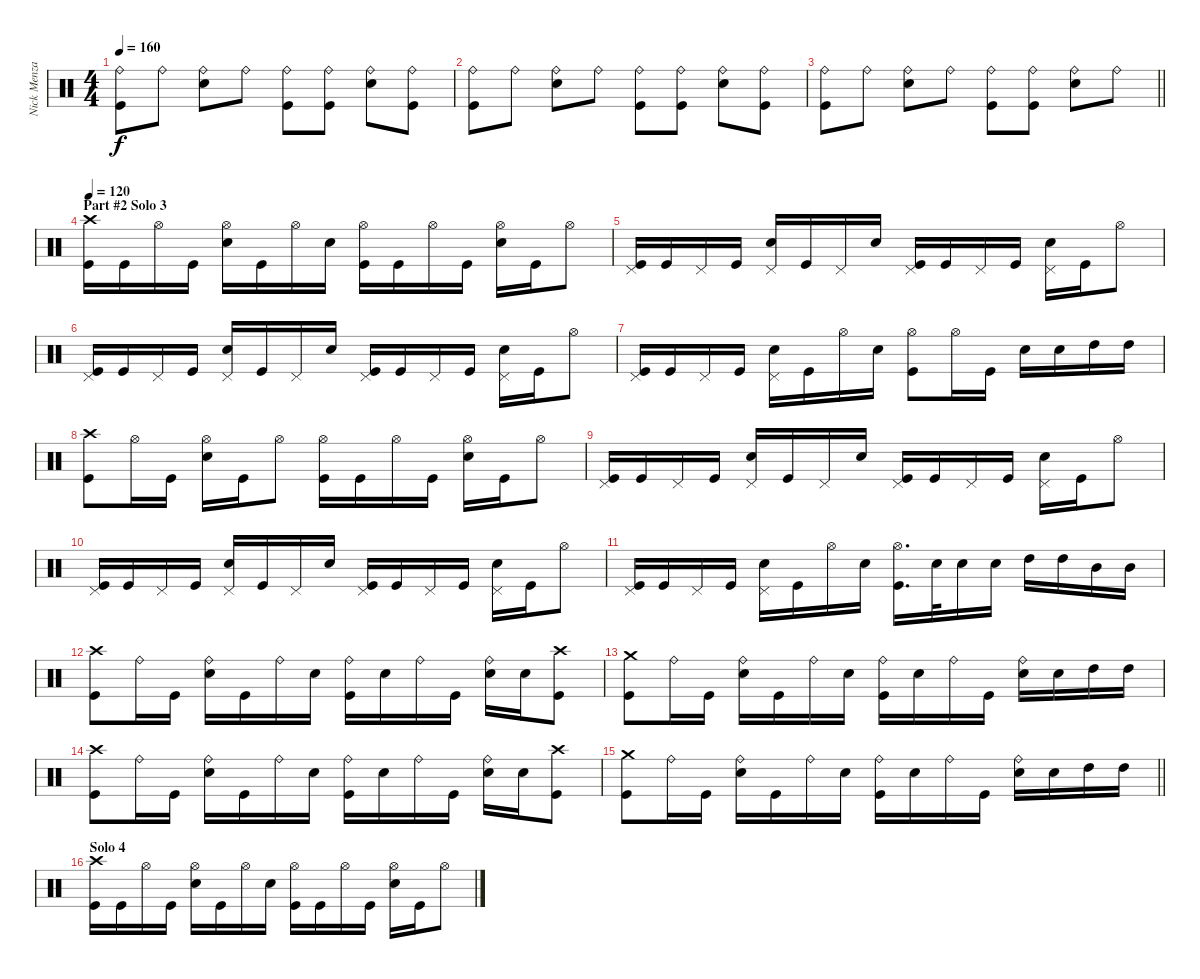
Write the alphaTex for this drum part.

\track ("Nick Menza" "Nick Menza") {instrument percussion}
\staff {score}
\articulation defaults
\ts (4 4)
\tempo 160
\clef neutral
\ks c
("Ride (bell)" "Kick (hit)").8{dy f} "Ride (bell)".8 ("Ride (bell)" "Snare (hit) 2").8 "Ride (bell)".8 ("Ride (bell)" "Kick (hit)").8 ("Ride (bell)" "Kick (hit)").8 ("Ride (bell)" "Snare (hit) 2").8 ("Ride (bell)" "Kick (hit)").8 |
("Ride (bell)" "Kick (hit)").8 "Ride (bell)".8 ("Ride (bell)" "Snare (hit) 2").8 "Ride (bell)".8 ("Ride (bell)" "Kick (hit)").8 ("Ride (bell)" "Kick (hit)").8 ("Ride (bell)" "Snare (hit) 2").8 ("Ride (bell)" "Kick (hit)").8 |
\barLineRight lightlight
("Ride (bell)" "Kick (hit)").8 "Ride (bell)".8 ("Ride (bell)" "Snare (hit) 2").8 "Ride (bell)".8 ("Ride (bell)" "Kick (hit)").8 ("Ride (bell)" "Kick (hit)").8 ("Ride (bell)" "Snare (hit) 2").8 "Ride (bell)".8 |
\section ("" "Part #2 Solo 3")
\tempo 120
("Crash high (hit)" "Kick (hit)").16 "Kick (hit)".16 "Hi-Hat (open)".16 "Kick (hit)".16 ("Hi-Hat (open)" "Snare (hit) 2").16 "Kick (hit)".16 "Hi-Hat (open)".16 "Snare (hit) 2".16 ("Hi-Hat (open)" "Kick (hit)").16 "Kick (hit)".16 "Hi-Hat (open)".16 "Kick (hit)".16 ("Hi-Hat (open)" "Snare (hit) 2").16 "Kick (hit)".16 "Hi-Hat (open)".8 |
("Pedal Hi-Hat (hit)" "Kick (hit)").16 "Kick (hit)".16 "Pedal Hi-Hat (hit)".16 "Kick (hit)".16 ("Pedal Hi-Hat (hit)" "Snare (hit) 2").16 "Kick (hit)".16 "Pedal Hi-Hat (hit)".16 "Snare (hit) 2".16 ("Pedal Hi-Hat (hit)" "Kick (hit)").16 "Kick (hit)".16 "Pedal Hi-Hat (hit)".16 "Kick (hit)".16 ("Pedal Hi-Hat (hit)" "Snare (hit) 2").16 "Kick (hit)".16 "Hi-Hat (open)".8 |
("Pedal Hi-Hat (hit)" "Kick (hit)").16 "Kick (hit)".16 "Pedal Hi-Hat (hit)".16 "Kick (hit)".16 ("Pedal Hi-Hat (hit)" "Snare (hit) 2").16 "Kick (hit)".16 "Pedal Hi-Hat (hit)".16 "Snare (hit) 2".16 ("Pedal Hi-Hat (hit)" "Kick (hit)").16 "Kick (hit)".16 "Pedal Hi-Hat (hit)".16 "Kick (hit)".16 ("Pedal Hi-Hat (hit)" "Snare (hit) 2").16 "Kick (hit)".16 "Hi-Hat (open)".8 |
("Pedal Hi-Hat (hit)" "Kick (hit)").16 "Kick (hit)".16 "Pedal Hi-Hat (hit)".16 "Kick (hit)".16 ("Pedal Hi-Hat (hit)" "Snare (hit) 2").16 "Kick (hit)".16 "Hi-Hat (open)".16 "Snare (hit) 2".16 ("Hi-Hat (open)" "Kick (hit)").8 "Hi-Hat (open)".16 "Kick (hit)".16 "Snare (hit) 2".16 "Snare (hit) 2".16 "High Tom (hit)".16 "High Tom (hit)".16 |
("Crash high (hit)" "Kick (hit)").8 "Hi-Hat (open)".16 "Kick (hit)".16 ("Hi-Hat (open)" "Snare (hit) 2").16 "Kick (hit)".16 "Hi-Hat (open)".8 ("Hi-Hat (open)" "Kick (hit)").16 "Kick (hit)".16 "Hi-Hat (open)".16 "Kick (hit)".16 ("Hi-Hat (open)" "Snare (hit) 2").16 "Kick (hit)".16 "Hi-Hat (open)".8 |
("Pedal Hi-Hat (hit)" "Kick (hit)").16 "Kick (hit)".16 "Pedal Hi-Hat (hit)".16 "Kick (hit)".16 ("Pedal Hi-Hat (hit)" "Snare (hit) 2").16 "Kick (hit)".16 "Pedal Hi-Hat (hit)".16 "Snare (hit) 2".16 ("Pedal Hi-Hat (hit)" "Kick (hit)").16 "Kick (hit)".16 "Pedal Hi-Hat (hit)".16 "Kick (hit)".16 ("Pedal Hi-Hat (hit)" "Snare (hit) 2").16 "Kick (hit)".16 "Hi-Hat (open)".8 |
("Pedal Hi-Hat (hit)" "Kick (hit)").16 "Kick (hit)".16 "Pedal Hi-Hat (hit)".16 "Kick (hit)".16 ("Pedal Hi-Hat (hit)" "Snare (hit) 2").16 "Kick (hit)".16 "Pedal Hi-Hat (hit)".16 "Snare (hit) 2".16 ("Pedal Hi-Hat (hit)" "Kick (hit)").16 "Kick (hit)".16 "Pedal Hi-Hat (hit)".16 "Kick (hit)".16 ("Pedal Hi-Hat (hit)" "Snare (hit) 2").16 "Kick (hit)".16 "Hi-Hat (open)".8 |
("Pedal Hi-Hat (hit)" "Kick (hit)").16 "Kick (hit)".16 "Pedal Hi-Hat (hit)".16 "Kick (hit)".16 ("Pedal Hi-Hat (hit)" "Snare (hit) 2").16 "Kick (hit)".16 "Hi-Hat (open)".16 "Snare (hit) 2".16 ("Hi-Hat (open)" "Kick (hit)").16{d} "Snare (hit) 2".32 "Snare (hit) 2".16 "Snare (hit) 2".16 "High Tom (hit)".16 "High Tom (hit)".16 "Mid Tom (hit)".16 "Mid Tom (hit)".16 |
("Crash high (hit)" "Kick (hit)").8 "Ride (bell)".16 "Kick (hit)".16 ("Ride (bell)" "Snare (hit) 2").16 "Kick (hit)".16 "Ride (bell)".16 "Snare (hit) 2".16 ("Ride (bell)" "Kick (hit)").16 "Snare (hit) 2".16 "Ride (bell)".16 "Kick (hit)".16 ("Ride (bell)" "Snare (hit) 2").16 "Snare (hit) 2".16 ("Crash high (hit)" "Kick (hit)").8 |
("Crash medium (hit)" "Kick (hit)").8 "Ride (bell)".16 "Kick (hit)".16 ("Ride (bell)" "Snare (hit) 2").16 "Kick (hit)".16 "Ride (bell)".16 "Snare (hit) 2".16 ("Ride (bell)" "Kick (hit)").16 "Snare (hit) 2".16 "Ride (bell)".16 "Kick (hit)".16 ("Ride (bell)" "Snare (hit) 2").16 "Snare (hit) 2".16 "High Tom (hit)".16 "High Tom (hit)".16 |
("Crash high (hit)" "Kick (hit)").8 "Ride (bell)".16 "Kick (hit)".16 ("Ride (bell)" "Snare (hit) 2").16 "Kick (hit)".16 "Ride (bell)".16 "Snare (hit) 2".16 ("Ride (bell)" "Kick (hit)").16 "Snare (hit) 2".16 "Ride (bell)".16 "Kick (hit)".16 ("Ride (bell)" "Snare (hit) 2").16 "Snare (hit) 2".16 ("Crash high (hit)" "Kick (hit)").8 |
\barLineRight lightlight
("Crash medium (hit)" "Kick (hit)").8 "Ride (bell)".16 "Kick (hit)".16 ("Ride (bell)" "Snare (hit) 2").16 "Kick (hit)".16 "Ride (bell)".16 "Snare (hit) 2".16 ("Ride (bell)" "Kick (hit)").16 "Snare (hit) 2".16 "Ride (bell)".16 "Kick (hit)".16 ("Ride (bell)" "Snare (hit) 2").16 "Snare (hit) 2".16 "High Tom (hit)".16 "High Tom (hit)".16 |
\section ("" "Solo 4")
("Crash high (hit)" "Kick (hit)").16 "Kick (hit)".16 "Hi-Hat (open)".16 "Kick (hit)".16 ("Hi-Hat (open)" "Snare (hit) 2").16 "Kick (hit)".16 "Hi-Hat (open)".16 "Snare (hit) 2".16 ("Hi-Hat (open)" "Kick (hit)").16 "Kick (hit)".16 "Hi-Hat (open)".16 "Kick (hit)".16 ("Hi-Hat (open)" "Snare (hit) 2").16 "Kick (hit)".16 "Hi-Hat (open)".8
